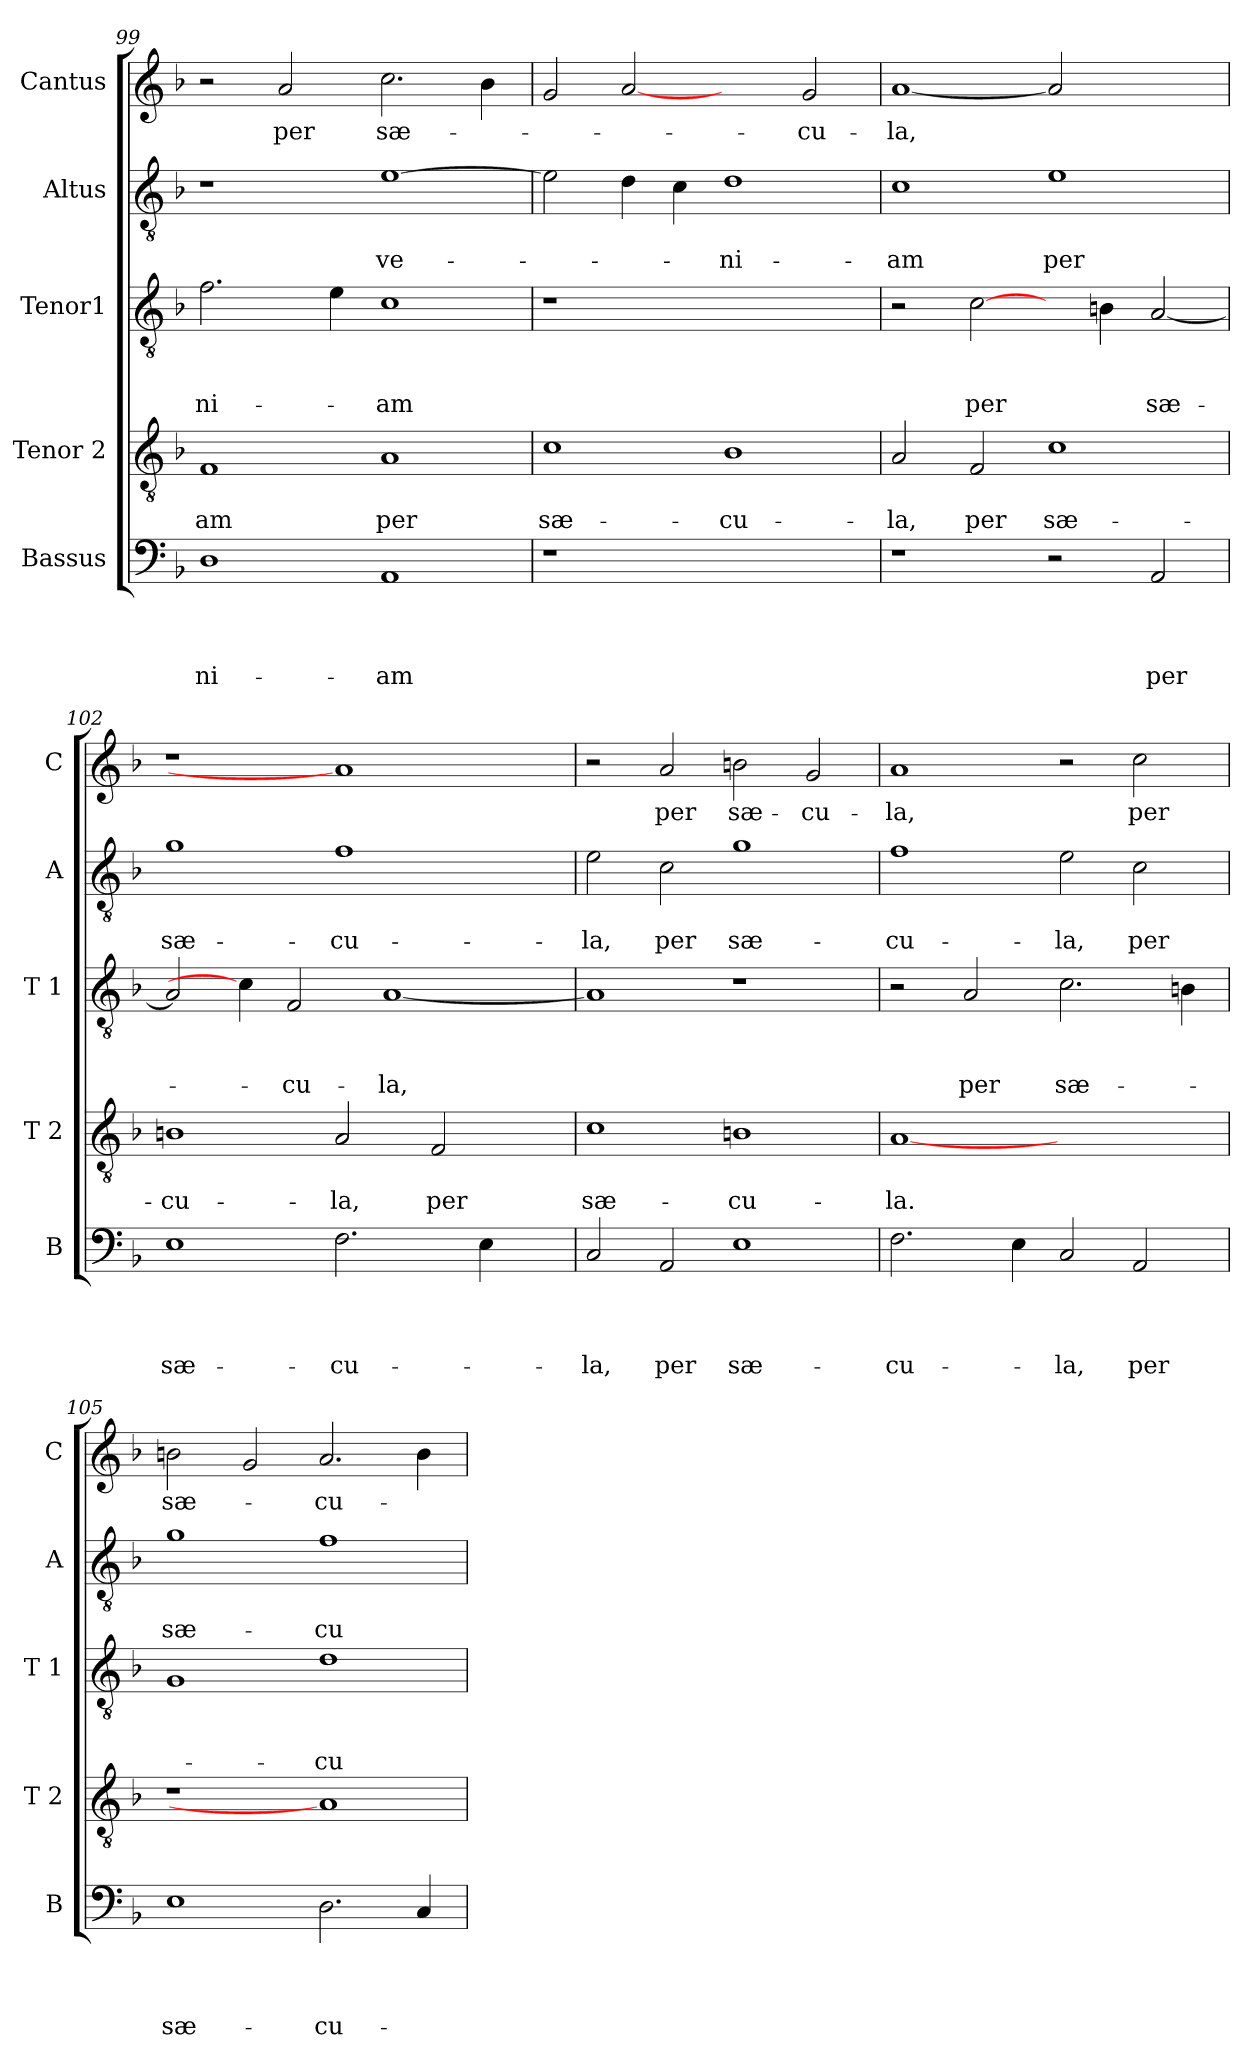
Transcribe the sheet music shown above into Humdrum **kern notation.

**kern	**text	**text	**text	**text	**kern	**text	**text	**kern	**text	**text	**text	**kern	**text	**text	**kern	**text
*part5	*part5	*part5	*part5	*part5	*part4	*part4	*part4	*part3	*part3	*part3	*part3	*part2	*part2	*part2	*part1	*part1
*staff5	*staff5	*staff5	*staff5	*staff5	*staff4	*staff4	*staff4	*staff3	*staff3	*staff3	*staff3	*staff2	*staff2	*staff2	*staff1	*staff1
*I"Bassus	*	*	*	*	*I"Tenor 2	*	*	*I"Tenor1	*	*	*	*I"Altus	*	*	*I"Cantus	*
*I'B	*	*	*	*	*I'T 2	*	*	*I'T 1	*	*	*	*I'A	*	*	*I'C	*
*clefF4	*	*	*	*	*clefGv2	*	*	*clefGv2	*	*	*	*clefGv2	*	*	*clefG2	*
*k[b-]	*	*	*	*	*k[b-]	*	*	*k[b-]	*	*	*	*k[b-]	*	*	*k[b-]	*
*F:	*	*	*	*	*F:	*	*	*F:	*	*	*	*F:	*	*	*F:	*
=99	=99	=99	=99	=99	=99	=99	=99	=99	=99	=99	=99	=99	=99	=99	=99	=99
!	!	!	!	!LO:LY:b	!	!	!LO:LY:b	!	!	!	!LO:LY:b	!	!	!	!	!
1D	.	.	.	-ni-	1F	.	-am	2.f\	.	.	-ni-	1r	.	.	2r	.
!	!	!	!	!	!	!	!	!	!	!	!	!	!	!	!	!LO:LY:b
.	.	.	.	.	.	.	.	.	.	.	.	.	.	.	2a/	per
.	.	.	.	.	.	.	.	4e\	.	.	.	.	.	.	.	.
!	!	!	!	!LO:LY:b	!	!	!LO:LY:b	!	!	!	!LO:LY:b	!	!	!LO:LY:b	!	!LO:LY:b
1AA	.	.	.	-am	1A	.	per	1c	.	.	-am	[1e	.	ve-	2.cc\	sæ-
.	.	.	.	.	.	.	.	.	.	.	.	.	.	.	4b-\	.
=100	=100	=100	=100	=100	=100	=100	=100	=100	=100	=100	=100	=100	=100	=100	=100	=100
!	!	!	!	!	!	!	!LO:LY:b	!	!	!	!	!	!	!	!	!
1r	.	.	.	.	1c	.	sæ-	1r	.	.	.	2e\]	.	.	2g/	.
.	.	.	.	.	.	.	.	.	.	.	.	4d\	.	.	[2a	.
.	.	.	.	.	.	.	.	.	.	.	.	4c\	.	.	.	.
!	!	!	!	!	!	!	!LO:LY:b	!	!	!	!	!	!	!LO:LY:b	!	!
1ryy	.	.	.	.	1B-	.	-cu-	1ryy	.	.	.	1d	.	-ni-	2ryy	.
!	!	!	!	!	!	!	!	!	!	!	!	!	!	!	!	!LO:LY:b
.	.	.	.	.	.	.	.	.	.	.	.	.	.	.	2g/	-cu-
=101	=101	=101	=101	=101	=101	=101	=101	=101	=101	=101	=101	=101	=101	=101	=101	=101
!	!	!	!	!	!	!	!LO:LY:b	!	!	!	!	!	!	!LO:LY:b	!	!LO:LY:b
1r	.	.	.	.	2A/	.	-la,	2r	.	.	.	1c	.	-am	[1a	-la,
!	!	!	!	!	!	!	!LO:LY:b	!	!	!	!LO:LY:b	!	!	!	!	!
.	.	.	.	.	2F/	.	per	[2c\	.	.	per	.	.	.	.	.
!	!	!	!	!	!	!	!LO:LY:b	!	!	!	!	!	!	!LO:LY:b	!	!
2r	.	.	.	.	1c	.	sæ-	4ryy	.	.	.	1e	.	per	2a]	.
.	.	.	.	.	.	.	.	4Bn\	.	.	.	.	.	.	.	.
!	!	!	!	!LO:LY:b	!	!	!	!	!	!	!LO:LY:b	!	!	!	!	!
2AA/	.	.	.	per	.	.	.	[2A/	.	.	sæ-	.	.	.	2ryy	.
!!LO:LB:g=z
=102	=102	=102	=102	=102	=102	=102	=102	=102	=102	=102	=102	=102	=102	=102	=102	=102
!	!	!	!	!LO:LY:b	!	!	!LO:LY:b	!	!	!	!	!	!	!LO:LY:b	!	!
1E	.	.	.	sæ-	1B	.	-cu-	2A/]	.	.	.	1g	.	sæ-	1r	.
.	.	.	.	.	.	.	.	4c\]	.	.	.	.	.	.	.	.
!	!	!	!	!	!	!	!	!	!	!	!LO:LY:b	!	!	!	!	!
.	.	.	.	.	.	.	.	2F/	.	.	-cu-	.	.	.	.	.
!	!	!	!	!LO:LY:b	!	!	!LO:LY:b	!	!	!	!	!	!	!LO:LY:b	!	!
2.F\	.	.	.	-cu-	2A/	.	-la,	.	.	.	.	1f	.	-cu-	1a]	.
!	!	!	!	!	!	!	!	!	!	!	!LO:LY:b	!	!	!	!	!
.	.	.	.	.	.	.	.	[1A	.	.	-la,	.	.	.	.	.
!	!	!	!	!	!	!	!LO:LY:b	!	!	!	!	!	!	!	!	!
.	.	.	.	.	2F/	.	per	.	.	.	.	.	.	.	.	.
4E\	.	.	.	.	.	.	.	.	.	.	.	.	.	.	.	.
4ryy	.	.	.	.	4ryy	.	.	.	.	.	.	4ryy	.	.	4ryy	.
=103	=103	=103	=103	=103	=103	=103	=103	=103	=103	=103	=103	=103	=103	=103	=103	=103
!	!	!	!	!LO:LY:b	!	!	!LO:LY:b	!	!	!	!	!	!	!LO:LY:b	!	!
2C/	.	.	.	-la,	1c	.	sæ-	1A]	.	.	.	2e\	.	-la,	2r	.
!	!	!	!	!LO:LY:b	!	!	!	!	!	!	!	!	!	!LO:LY:b	!	!LO:LY:b
2AA/	.	.	.	per	.	.	.	.	.	.	.	2c\	.	per	2a/	per
!	!	!	!	!LO:LY:b	!	!	!LO:LY:b	!	!	!	!	!	!	!LO:LY:b	!	!LO:LY:b
1E	.	.	.	sæ-	1B	.	-cu-	1r	.	.	.	1g	.	sæ-	2b\	sæ-
!	!	!	!	!	!	!	!	!	!	!	!	!	!	!	!	!LO:LY:b
.	.	.	.	.	.	.	.	.	.	.	.	.	.	.	2g/	-cu-
=104	=104	=104	=104	=104	=104	=104	=104	=104	=104	=104	=104	=104	=104	=104	=104	=104
!	!	!	!	!LO:LY:b	!	!	!LO:LY:b	!	!	!	!	!	!	!LO:LY:b	!	!LO:LY:b
2.F\	.	.	.	-cu-	[1A	.	-la.	2r	.	.	.	1f	.	-cu-	1a	-la,
!	!	!	!	!	!	!	!	!	!	!	!LO:LY:b	!	!	!	!	!
.	.	.	.	.	.	.	.	2A/	.	.	per	.	.	.	.	.
4E\	.	.	.	.	.	.	.	.	.	.	.	.	.	.	.	.
!	!	!	!	!LO:LY:b	!	!	!	!	!	!	!LO:LY:b	!	!	!LO:LY:b	!	!
2C/	.	.	.	-la,	1ryy	.	.	2.c\	.	.	sæ-	2e\	.	-la,	2r	.
!	!	!	!	!LO:LY:b	!	!	!	!	!	!	!	!	!	!LO:LY:b	!	!LO:LY:b
2AA/	.	.	.	per	.	.	.	.	.	.	.	2c\	.	per	2cc\	per
.	.	.	.	.	.	.	.	4Bn\	.	.	.	.	.	.	.	.
=105	=105	=105	=105	=105	=105	=105	=105	=105	=105	=105	=105	=105	=105	=105	=105	=105
!	!	!	!	!LO:LY:b	!	!	!	!	!	!	!	!	!	!LO:LY:b	!	!LO:LY:b
1E	.	.	.	sæ-	1r	.	.	1G	.	.	.	1g	.	sæ-	2b\	sæ-
.	.	.	.	.	.	.	.	.	.	.	.	.	.	.	2g/	.
!	!	!	!	!LO:LY:b	!	!	!	!	!	!	!LO:LY:b	!	!	!LO:LY:b	!	!LO:LY:b
2.D\	.	.	.	-cu-	1A]	.	.	1d	.	.	-cu-	1f	.	-cu-	2.a/	-cu-
4C/	.	.	.	.	.	.	.	.	.	.	.	.	.	.	4b\	.
=	=	=	=	=	=	=	=	=	=	=	=	=	=	=	=	=
*-	*-	*-	*-	*-	*-	*-	*-	*-	*-	*-	*-	*-	*-	*-	*-	*-
